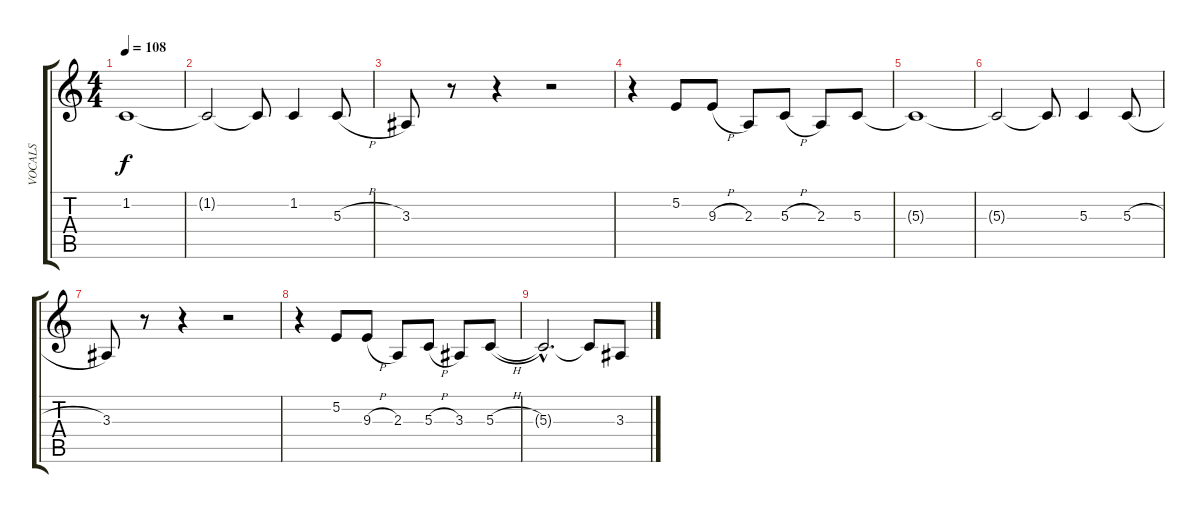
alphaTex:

\track ("VOCALS" "VOCALS") {instrument lead2sawtooth}
\staff {score tabs}
\tuning (E4 B3 G3 D3 A2 E2) {hide}
\ts (4 4)
\tempo 108
\clef g2
\ks c
1.2{t}.1{dy f} |
1.2{t}.2 1.2{t}.8 1.2.4 5.3{h}.8 |
3.3.8 r.8 r.4 r.2 |
r.4 5.2.8 9.3{h}.8 2.3.8 5.3{h}.8 2.3.8 5.3.8 |
5.3{t}.1 |
5.3{t}.2 5.3{t}.8 5.3.4 5.3{h}.8 |
3.3.8 r.8 r.4 r.2 |
r.4 5.2.8 9.3{h}.8 2.3.8 5.3{h}.8 3.3.8 5.3{h}.8 |
5.3{hac t}.2{d} 5.3{t}.8 3.3.8
